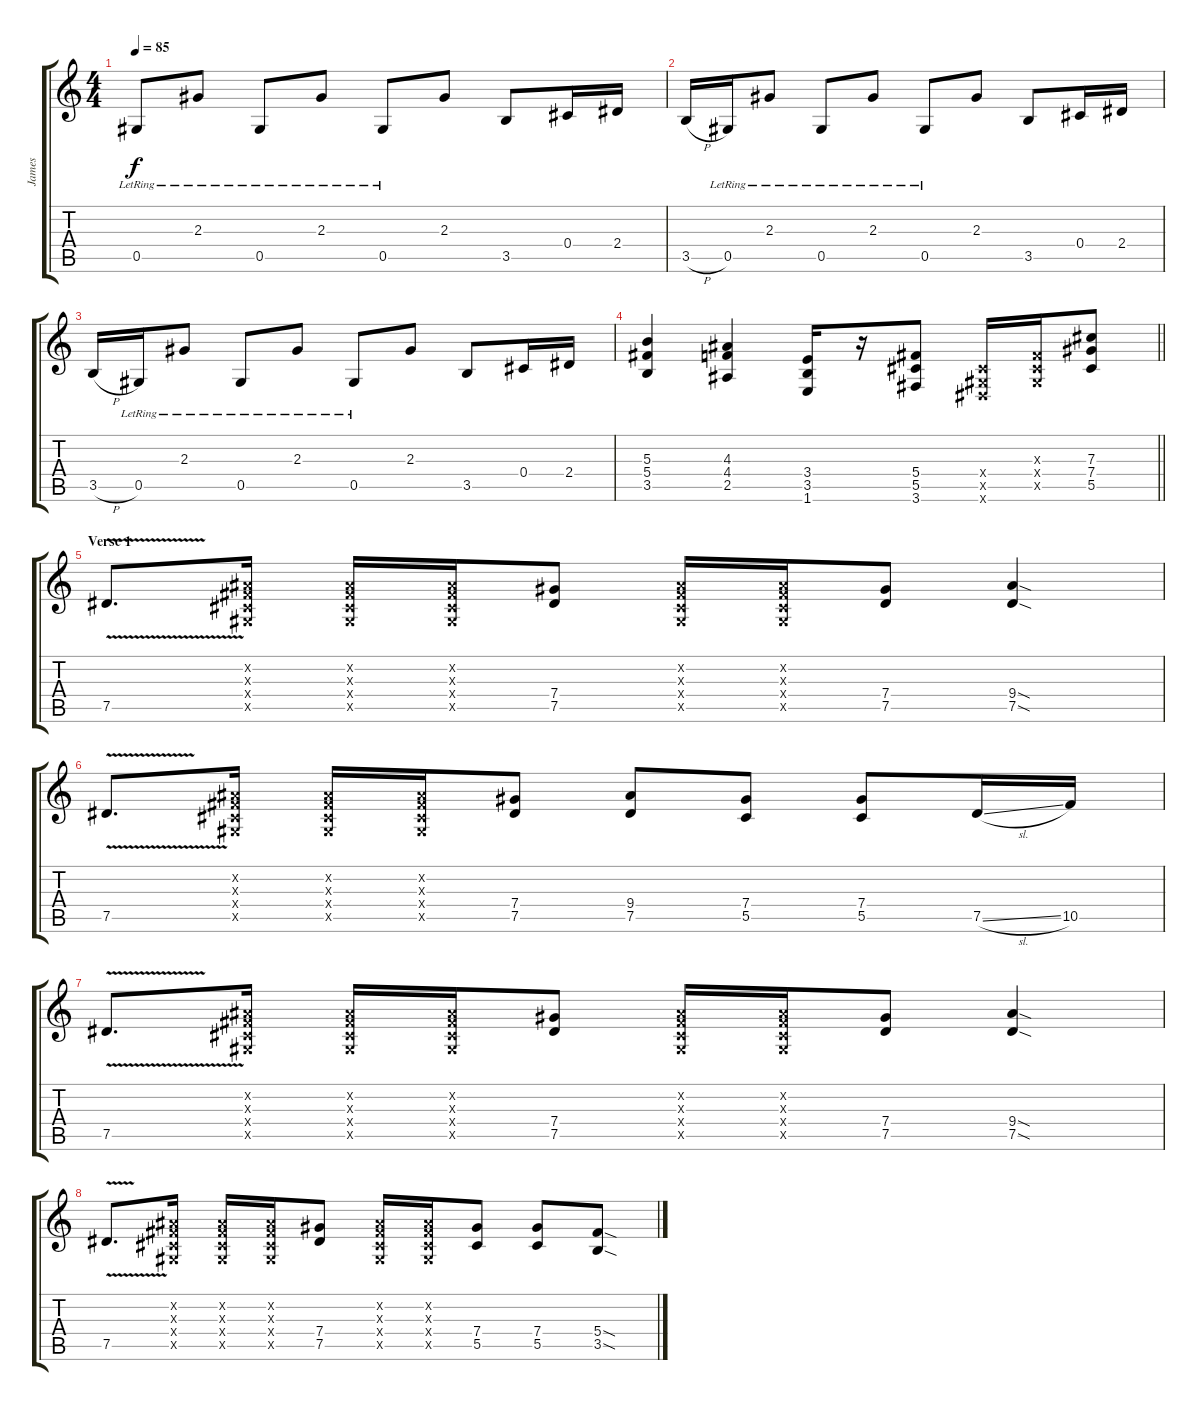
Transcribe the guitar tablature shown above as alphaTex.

\track ("James" "James") {instrument electricguitarclean}
\staff {score tabs}
\tuning (Eb4 Bb3 Gb3 Db3 Ab2 Eb2) {hide}
\ts (4 4)
\tempo 85
\clef g2
\ks c
0.5{lr}.8{dy f} 2.3{lr}.8 0.5{lr}.8 2.3{lr}.8 0.5{lr}.8 2.3.8 3.5.8 0.4.16 2.4.16 |
3.5{h}.16 0.5{lr}.16 2.3{lr}.8 0.5{lr}.8 2.3{lr}.8 0.5{lr}.8 2.3.8 3.5.8 0.4.16 2.4.16 |
3.5{h}.16 0.5{lr}.16 2.3{lr}.8 0.5{lr}.8 2.3{lr}.8 0.5{lr}.8 2.3.8 3.5.8 0.4.16 2.4.16 |
\barLineRight lightlight
(5.3 5.4 3.5).4 (4.3 4.4 2.5).4 (3.4 3.5 1.6).16 r.16 (5.4 5.5 3.6).8 (0.4{x} 0.5{x} 0.6{x}).16 (0.3{x} 0.4{x} 0.5{x}).16 (7.3 7.4 5.5).8 |
\section ("" "Verse 1")
7.5{v}.8{d} (0.2{x} 0.3{x} 0.4{x} 0.5{x}).16 (0.2{x} 0.3{x} 0.4{x} 0.5{x}).16 (0.2{x} 0.3{x} 0.4{x} 0.5{x}).16 (7.4 7.5).8 (0.2{x} 0.3{x} 0.4{x} 0.5{x}).16 (0.2{x} 0.3{x} 0.4{x} 0.5{x}).16 (7.4 7.5).8 (9.4{sod} 7.5{sod}).4 |
7.5{v}.8{d} (0.2{x} 0.3{x} 0.4{x} 0.5{x}).16 (0.2{x} 0.3{x} 0.4{x} 0.5{x}).16 (0.2{x} 0.3{x} 0.4{x} 0.5{x}).16 (7.4 7.5).8 (9.4 7.5).8 (7.4 5.5).8 (7.4 5.5).8 7.5{sl}.16 10.5.16 |
7.5{v}.8{d} (0.2{x} 0.3{x} 0.4{x} 0.5{x}).16 (0.2{x} 0.3{x} 0.4{x} 0.5{x}).16 (0.2{x} 0.3{x} 0.4{x} 0.5{x}).16 (7.4 7.5).8 (0.2{x} 0.3{x} 0.4{x} 0.5{x}).16 (0.2{x} 0.3{x} 0.4{x} 0.5{x}).16 (7.4 7.5).8 (9.4{sod} 7.5{sod}).4 |
7.5{v}.8{d} (0.2{x} 0.3{x} 0.4{x} 0.5{x}).16 (0.2{x} 0.3{x} 0.4{x} 0.5{x}).16 (0.2{x} 0.3{x} 0.4{x} 0.5{x}).16 (7.4 7.5).8 (0.2{x} 0.3{x} 0.4{x} 0.5{x}).16 (0.2{x} 0.3{x} 0.4{x} 0.5{x}).16 (7.4 5.5).8 (7.4 5.5).8 (5.4{sod} 3.5{sod}).8
